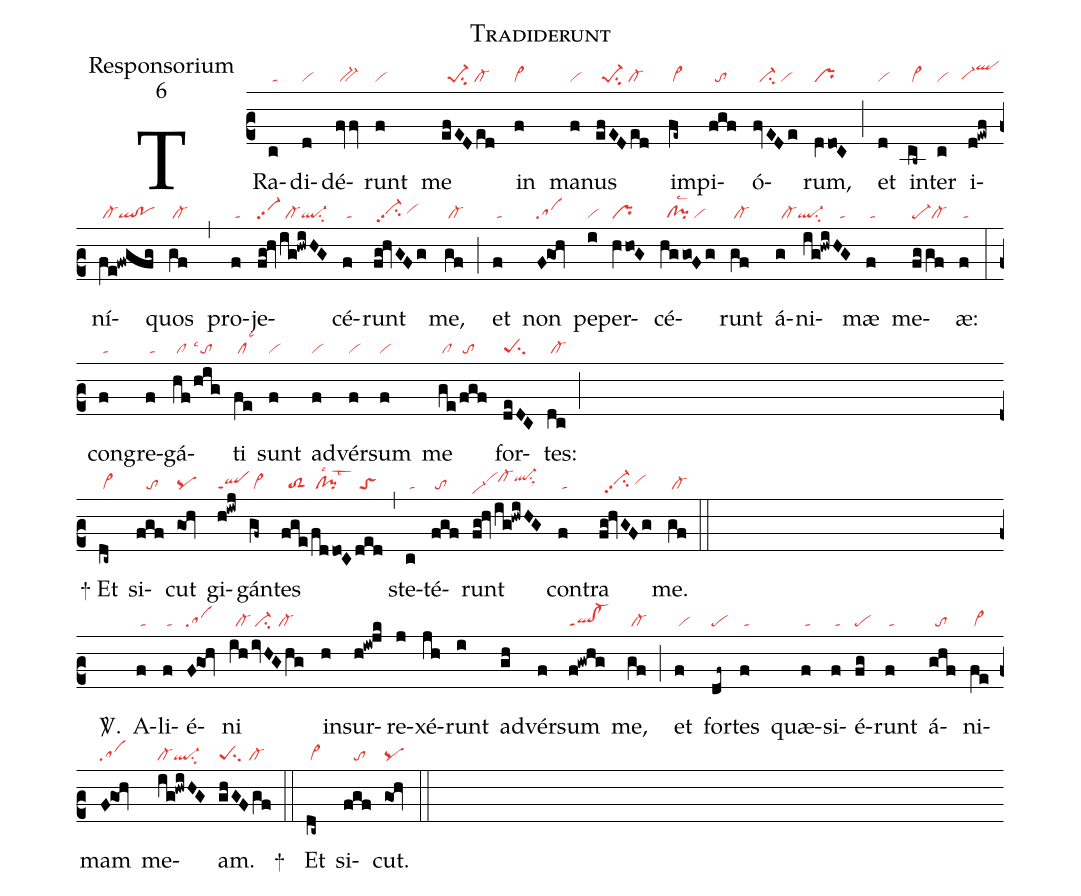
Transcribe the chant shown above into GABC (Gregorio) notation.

name:Tradiderunt;
office-part:Responsorium;
mode:6;
nabc-lines: 1;
%%
(c2)
TRa(c|/ta)di(d|vi)dé(fv/fv|/bv-)runt(f|vi) me(efEDed|//pe-1su2/cl-) in(f|vi>) ma(f|vi)nus(efEDed|//pe-1su2/cl-) im(fe~|/cl~)pi(fgf|//to)ó(fvEDe|//ci-/vi)rum,(dVdo!C|pr) (;)
et(d|vi) in(cb~|/cl~)ter(c|vi) i(d!ewf|``vi-hgqlhk)ní(fe!fwgfg|/cl-ql!po)quos(gf|/cl-) (,)
pro(f|/ta)je(fg!hv/ig!hwiHG|vi-pp2/cl-ql-su2)cé(f|/ta)runt(fg!hvGFg|/vi-hhpp2su2/vihh) me,(gf|/cl-) (;)
et(f|/ta) non(F!go!hv|sa) pe(i|vi)per(hVho!G|pr)cé(hggo!Fg|//cl!pilsc2/vi)runt(gf|/cl-) á(g|//cl-ql-su2//ta)ni(ig!hwiHG)mæ(f|/ta) me(fggf|pe-cl-)æ:(f|/ta) (:)
con(f|/ta)gre(f|/ta)gá(hf/hig|/cl//tolsc1)ti(fe|/cllsc3) sunt(f|vi) ad(f|vi)vér(f|vi)sum(f|vi) me(ge/fgf|/cl///to) for(deDC|peSsu2)tes:(dc|/cl-) (;Z)
+ Et(dc~|/cl~) si(fgf|///to)cut(gOh|pq) gi(h!iwj|qlppt1)gán(gf~|/cl~)tes(fge|//toS2|/fddo!C|/cl!pilsc1lst3|/ded|/toS) (,)
ste(c|/ta)té(fgf|/to)runt(fg!hv/ig!hwiHG|vi-hdvihicl-hiql-hisu1sux1) con(f|/ta)tra(fg!hvGFg|//vi-hhpp2su2/vihh) me.(gf|/cl-) (::Z)
<sp>V/</sp>.() A(f|/ta)li(f|/ta)é(F!go!hv|sa)ni(ih/ivHG/hg|//cl-/ci-//cl-) in(h)sur(h!iw!jk)re(j)xé(jh)runt(i) ad(gh)vér(f)sum(f!gwhg|ql!cl-ppt1) me,(gf|/cl-) (;)
et(f|/vi) for(df~|pe)tes(f|/ta) quæ(f|/ta)si(f|/ta)é(fg|pe)runt(f|/ta) á(ghf|//to)ni(fe|/cl~)mam(F!go!hv|sa) me(ig!hwiHG|cl-ql-su2)am.(ghGF/gf|peSsu2/cl-) +(::)
Et(dc~|/cl~) si(fgf|///to)cut.(gOh|pq) (::)
